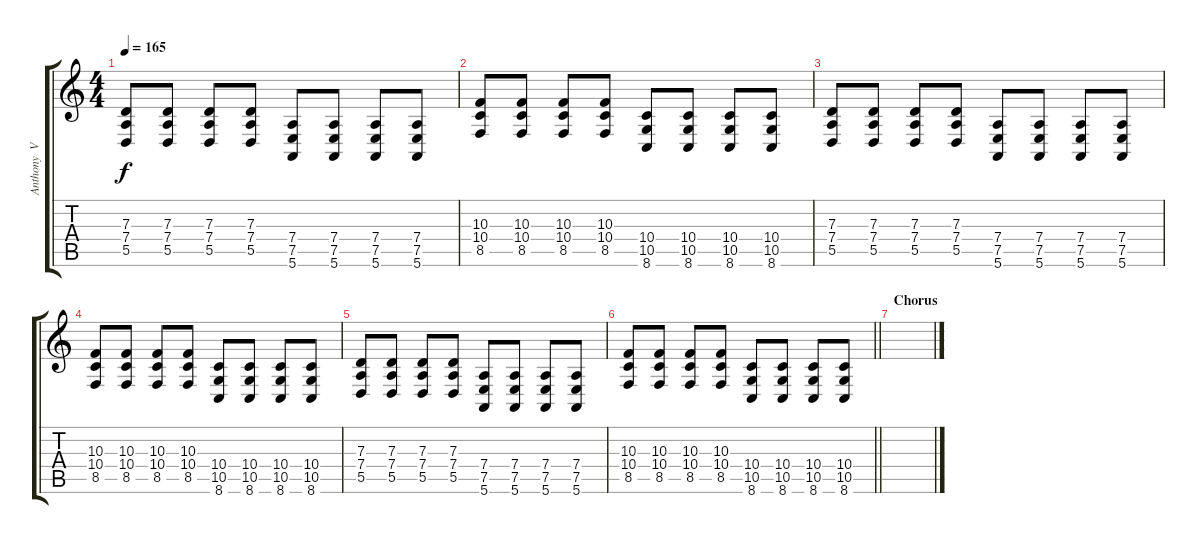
\track ("Anthony  Valcic-Keyboard" "Anthony  V") {instrument lead8bassandlead}
\staff {score tabs}
\tuning (E4 B3 G3 D3 A2 E2) {hide}
\ts (4 4)
\tempo 165
\clef g2
\ks c
(7.3 7.4 5.5).8{dy f} (7.3 7.4 5.5).8 (7.3 7.4 5.5).8 (7.3 7.4 5.5).8 (7.4 7.5 5.6).8 (7.4 7.5 5.6).8 (7.4 7.5 5.6).8 (7.4 7.5 5.6).8 |
(10.3 10.4 8.5).8 (10.3 10.4 8.5).8 (10.3 10.4 8.5).8 (10.3 10.4 8.5).8 (10.4 10.5 8.6).8 (10.4 10.5 8.6).8 (10.4 10.5 8.6).8 (10.4 10.5 8.6).8 |
(7.3 7.4 5.5).8 (7.3 7.4 5.5).8 (7.3 7.4 5.5).8 (7.3 7.4 5.5).8 (7.4 7.5 5.6).8 (7.4 7.5 5.6).8 (7.4 7.5 5.6).8 (7.4 7.5 5.6).8 |
(10.3 10.4 8.5).8 (10.3 10.4 8.5).8 (10.3 10.4 8.5).8 (10.3 10.4 8.5).8 (10.4 10.5 8.6).8 (10.4 10.5 8.6).8 (10.4 10.5 8.6).8 (10.4 10.5 8.6).8 |
(7.3 7.4 5.5).8 (7.3 7.4 5.5).8 (7.3 7.4 5.5).8 (7.3 7.4 5.5).8 (7.4 7.5 5.6).8 (7.4 7.5 5.6).8 (7.4 7.5 5.6).8 (7.4 7.5 5.6).8 |
\barLineRight lightlight
(10.3 10.4 8.5).8 (10.3 10.4 8.5).8 (10.3 10.4 8.5).8 (10.3 10.4 8.5).8 (10.4 10.5 8.6).8 (10.4 10.5 8.6).8 (10.4 10.5 8.6).8 (10.4 10.5 8.6).8 |
\section ("" "Chorus")
